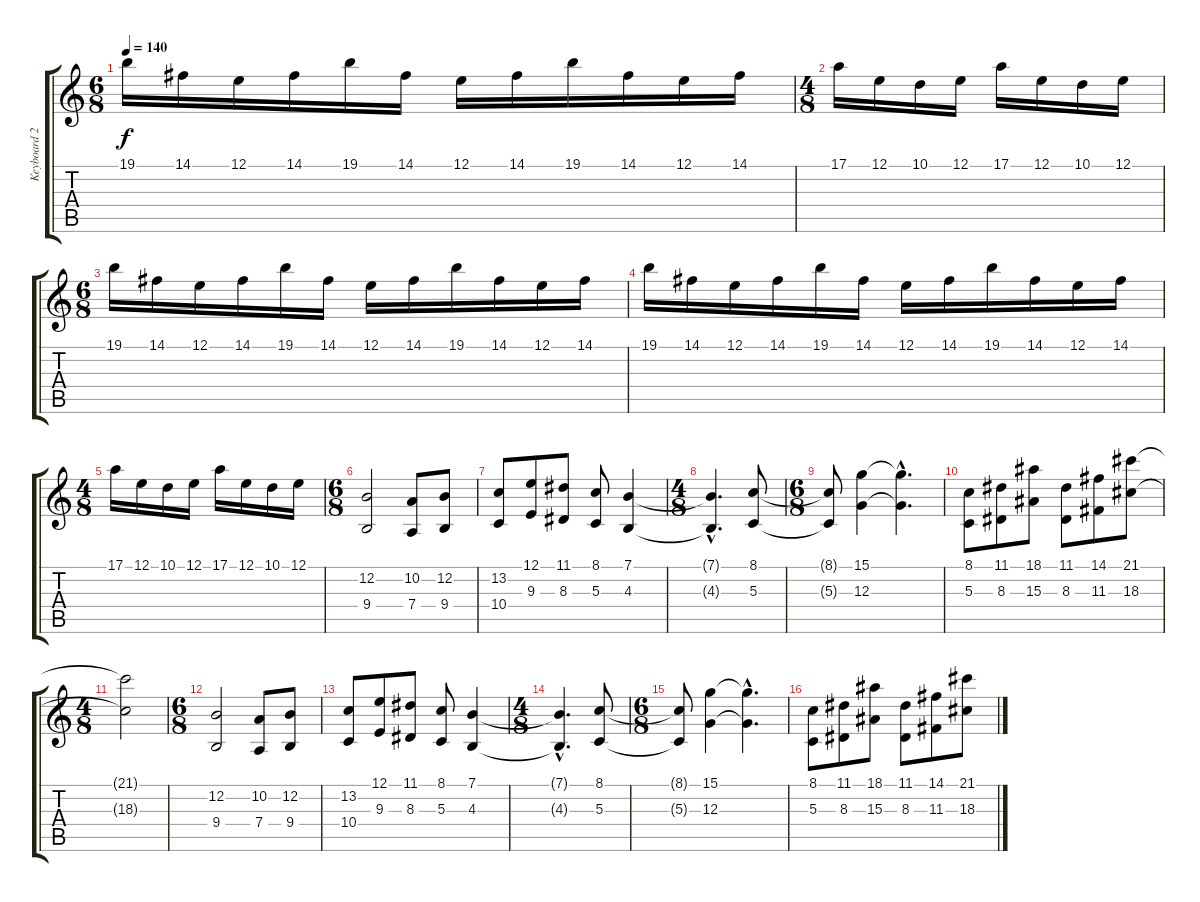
\track ("Keyboard 2" "Keyboard 2") {instrument synthstrings1}
\staff {score tabs}
\tuning (E4 B3 G3 D3 A2 E2) {hide}
\ts (6 8)
\tempo 140
\clef g2
\ks c
19.1.16{dy f} 14.1.16 12.1.16 14.1.16 19.1.16 14.1.16 12.1.16 14.1.16 19.1.16 14.1.16 12.1.16 14.1.16 |
\ts (4 8)
17.1.16 12.1.16 10.1.16 12.1.16 17.1.16 12.1.16 10.1.16 12.1.16 |
\ts (6 8)
19.1.16 14.1.16 12.1.16 14.1.16 19.1.16 14.1.16 12.1.16 14.1.16 19.1.16 14.1.16 12.1.16 14.1.16 |
19.1.16 14.1.16 12.1.16 14.1.16 19.1.16 14.1.16 12.1.16 14.1.16 19.1.16 14.1.16 12.1.16 14.1.16 |
\ts (4 8)
17.1.16 12.1.16 10.1.16 12.1.16 17.1.16 12.1.16 10.1.16 12.1.16 |
\ts (6 8)
\section ("" "")
(12.2 9.4).2 (10.2 7.4).8 (12.2 9.4).8 |
(13.2 10.4).8 (12.1 9.3).8 (11.1 8.3).8 (8.1 5.3).8 (7.1 4.3).4 |
\ts (4 8)
(7.1{hac t} 4.3{hac t}).4{d} (8.1 5.3).8 |
\ts (6 8)
(8.1{t} 5.3{t}).8 (15.1 12.3).4 (15.1{hac t} 12.3{hac t}).4{d} |
(8.1 5.3).8 (11.1 8.3).8 (18.1 15.3).8 (11.1 8.3).8 (14.1 11.3).8 (21.1 18.3).8 |
\ts (4 8)
(21.1{t} 18.3{t}).2 |
\ts (6 8)
(12.2 9.4).2 (10.2 7.4).8 (12.2 9.4).8 |
(13.2 10.4).8 (12.1 9.3).8 (11.1 8.3).8 (8.1 5.3).8 (7.1 4.3).4 |
\ts (4 8)
(7.1{hac t} 4.3{hac t}).4{d} (8.1 5.3).8 |
\ts (6 8)
(8.1{t} 5.3{t}).8 (15.1 12.3).4 (15.1{hac t} 12.3{hac t}).4{d} |
(8.1 5.3).8 (11.1 8.3).8 (18.1 15.3).8 (11.1 8.3).8 (14.1 11.3).8 (21.1 18.3).8
